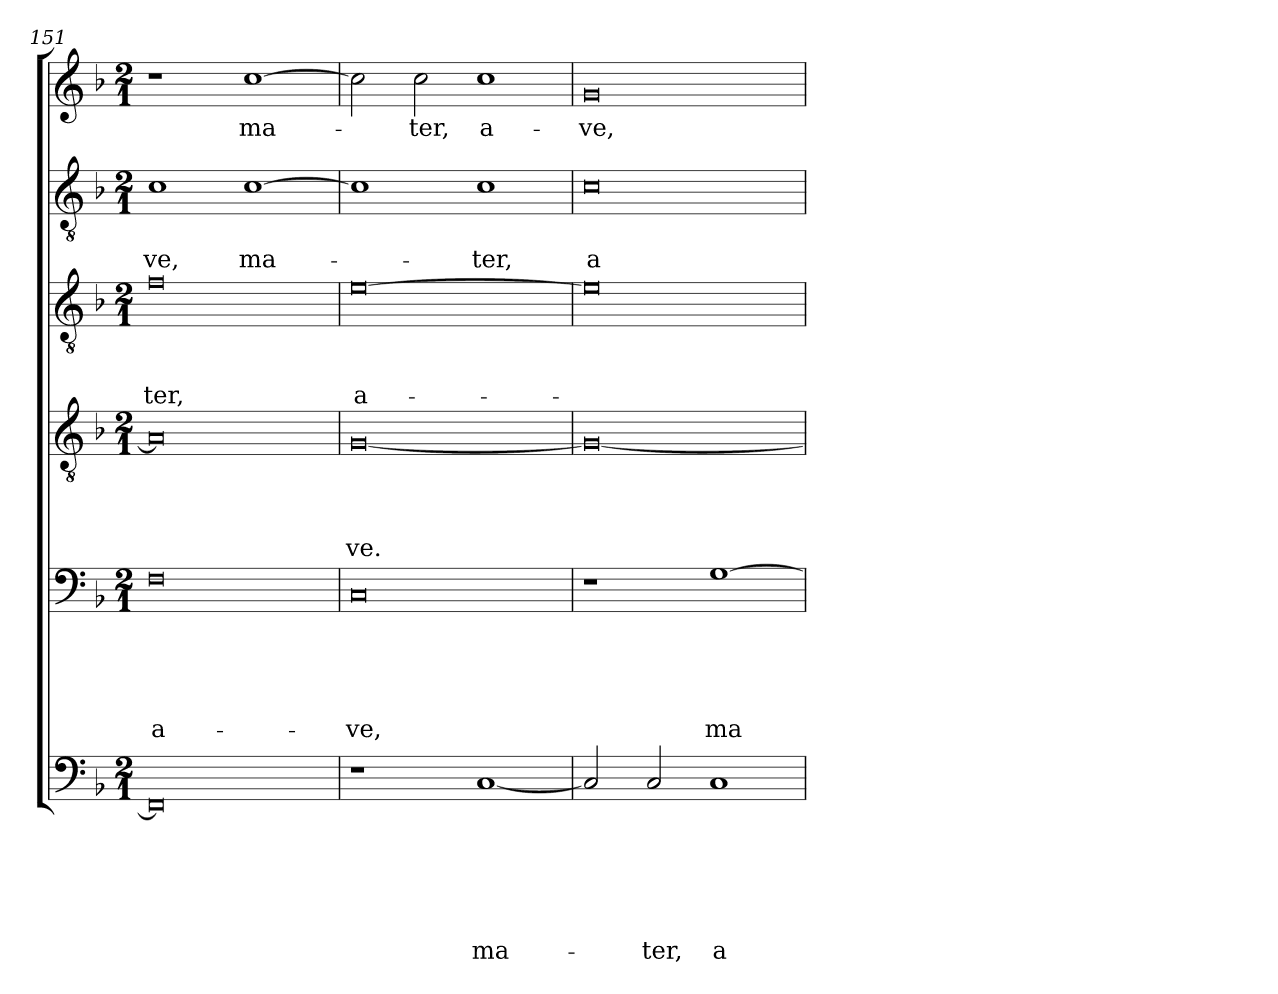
**kern	**text	**text	**text	**text	**text	**text	**kern	**text	**text	**text	**text	**text	**kern	**text	**text	**text	**text	**kern	**text	**text	**text	**kern	**text	**text	**kern	**text
*part6	*part6	*part6	*part6	*part6	*part6	*part6	*part5	*part5	*part5	*part5	*part5	*part5	*part4	*part4	*part4	*part4	*part4	*part3	*part3	*part3	*part3	*part2	*part2	*part2	*part1	*part1
*staff6	*staff6	*staff6	*staff6	*staff6	*staff6	*staff6	*staff5	*staff5	*staff5	*staff5	*staff5	*staff5	*staff4	*staff4	*staff4	*staff4	*staff4	*staff3	*staff3	*staff3	*staff3	*staff2	*staff2	*staff2	*staff1	*staff1
*clefF4	*	*	*	*	*	*	*clefF4	*	*	*	*	*	*clefGv2	*	*	*	*	*clefGv2	*	*	*	*clefGv2	*	*	*clefG2	*
*k[b-]	*	*	*	*	*	*	*k[b-]	*	*	*	*	*	*k[b-]	*	*	*	*	*k[b-]	*	*	*	*k[b-]	*	*	*k[b-]	*
*F:	*	*	*	*	*	*	*F:	*	*	*	*	*	*F:	*	*	*	*	*F:	*	*	*	*F:	*	*	*F:	*
*M2/1	*	*	*	*	*	*	*M2/1	*	*	*	*	*	*M2/1	*	*	*	*	*M2/1	*	*	*	*M2/1	*	*	*M2/1	*
=151	=151	=151	=151	=151	=151	=151	=151	=151	=151	=151	=151	=151	=151	=151	=151	=151	=151	=151	=151	=151	=151	=151	=151	=151	=151	=151
!	!	!	!	!	!	!	!	!	!	!	!	!LO:LY:b	!	!	!	!	!	!	!	!	!LO:LY:b	!	!	!LO:LY:b	!	!
0FF]	.	.	.	.	.	.	0F	.	.	.	.	a-	0A]	.	.	.	.	0f	.	.	-ter,	1c	.	-ve,	1r	.
!	!	!	!	!	!	!	!	!	!	!	!	!	!	!	!	!	!	!	!	!	!	!	!	!LO:LY:b	!	!LO:LY:b
.	.	.	.	.	.	.	.	.	.	.	.	.	.	.	.	.	.	.	.	.	.	[1c	.	ma-	[1cc	ma-
!!LO:LB:g=z
=152	=152	=152	=152	=152	=152	=152	=152	=152	=152	=152	=152	=152	=152	=152	=152	=152	=152	=152	=152	=152	=152	=152	=152	=152	=152	=152
!	!	!	!	!	!	!	!	!	!	!	!	!LO:LY:b	!	!	!	!	!LO:LY:b	!	!	!	!LO:LY:b	!	!	!	!	!
1r	.	.	.	.	.	.	0C	.	.	.	.	-ve,	[0G	.	.	.	-ve.	[0e	.	.	a-	1c]	.	.	2cc\]	.
!	!	!	!	!	!	!	!	!	!	!	!	!	!	!	!	!	!	!	!	!	!	!	!	!	!	!LO:LY:b
.	.	.	.	.	.	.	.	.	.	.	.	.	.	.	.	.	.	.	.	.	.	.	.	.	2cc\	-ter,
!	!	!	!	!	!	!LO:LY:b	!	!	!	!	!	!	!	!	!	!	!	!	!	!	!	!	!	!LO:LY:b	!	!LO:LY:b
[1C	.	.	.	.	.	ma-	.	.	.	.	.	.	.	.	.	.	.	.	.	.	.	1c	.	-ter,	1cc	a-
=153	=153	=153	=153	=153	=153	=153	=153	=153	=153	=153	=153	=153	=153	=153	=153	=153	=153	=153	=153	=153	=153	=153	=153	=153	=153	=153
!	!	!	!	!	!	!	!	!	!	!	!	!	!	!	!	!	!	!	!	!	!	!	!	!LO:LY:b	!	!LO:LY:b
2C/]	.	.	.	.	.	.	1r	.	.	.	.	.	0G_	.	.	.	.	0e]	.	.	.	0c	.	a-	0g	-ve,
!	!	!	!	!	!	!LO:LY:b	!	!	!	!	!	!	!	!	!	!	!	!	!	!	!	!	!	!	!	!
2C/	.	.	.	.	.	-ter,	.	.	.	.	.	.	.	.	.	.	.	.	.	.	.	.	.	.	.	.
!	!	!	!	!	!	!LO:LY:b	!	!	!	!	!	!LO:LY:b	!	!	!	!	!	!	!	!	!	!	!	!	!	!
1C	.	.	.	.	.	a-	[1G	.	.	.	.	ma-	.	.	.	.	.	.	.	.	.	.	.	.	.	.
=	=	=	=	=	=	=	=	=	=	=	=	=	=	=	=	=	=	=	=	=	=	=	=	=	=	=
*-	*-	*-	*-	*-	*-	*-	*-	*-	*-	*-	*-	*-	*-	*-	*-	*-	*-	*-	*-	*-	*-	*-	*-	*-	*-	*-
